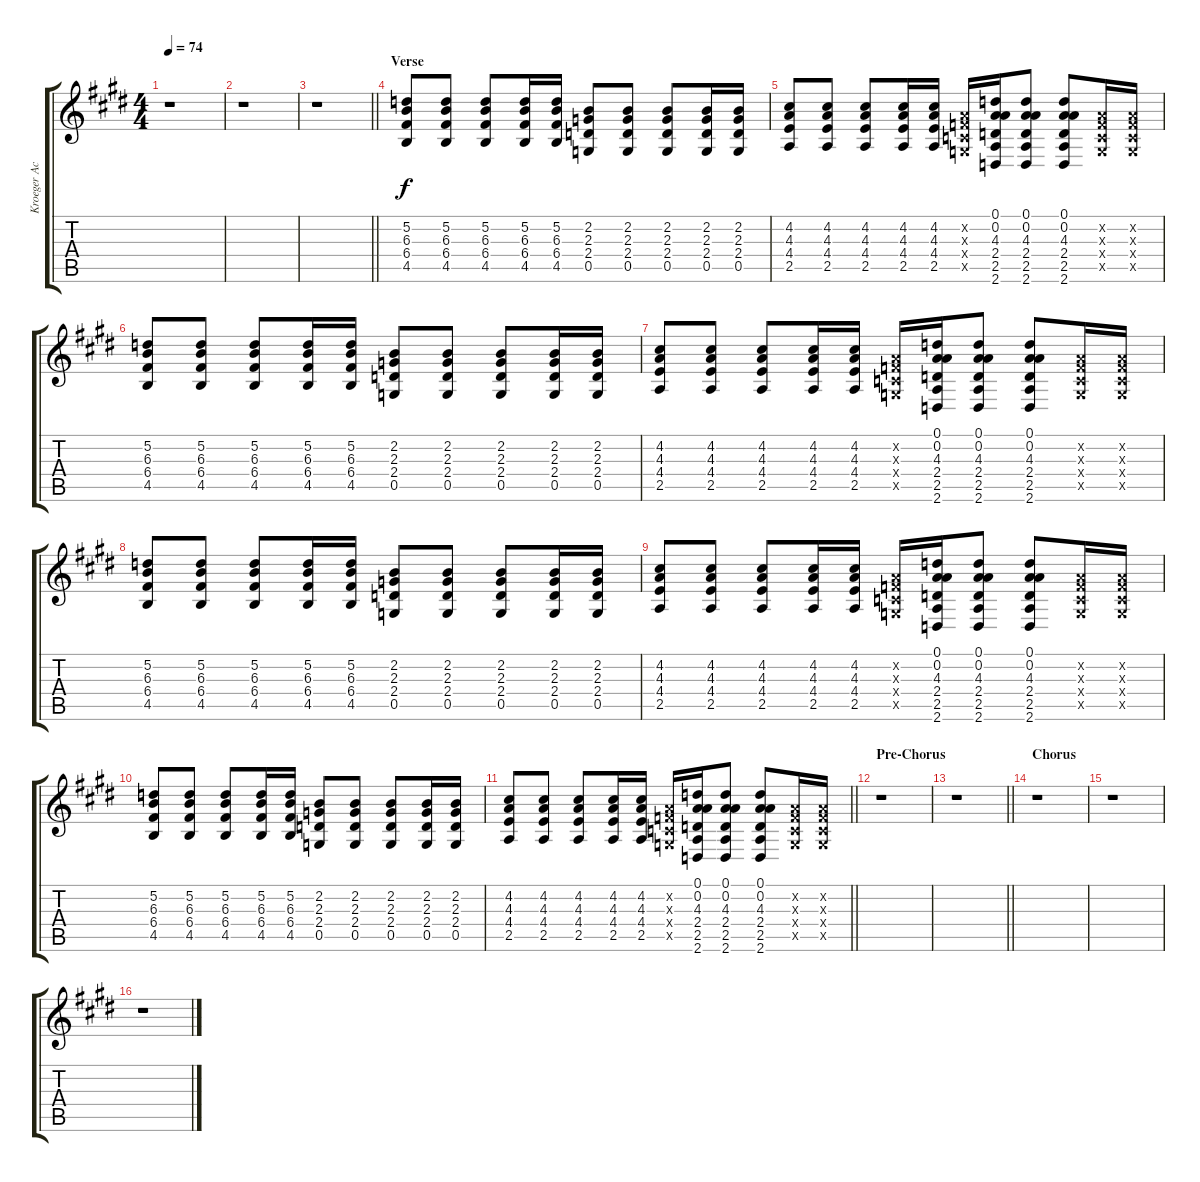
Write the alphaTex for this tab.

\track ("Kroeger Acoustic" "Kroeger Ac") {instrument acousticguitarsteel}
\staff {score tabs}
\tuning (D4 A3 F3 C3 G2 C2) {hide}
\ts (4 4)
\tempo 74
\clef g2
\ks c#minor
r.1{dy f} |
\ks e
r.1 |
\barLineRight lightlight
\ks c#minor
r.1 |
\section ("" "Verse")
(5.2 6.3 6.4 4.5).8 (5.2 6.3 6.4 4.5).8 (5.2 6.3 6.4 4.5).8 (5.2 6.3 6.4 4.5).16 (5.2 6.3 6.4 4.5).16 (2.2 2.3 2.4 0.5).8 (2.2 2.3 2.4 0.5).8 (2.2 2.3 2.4 0.5).8 (2.2 2.3 2.4 0.5).16 (2.2 2.3 2.4 0.5).16 |
(4.2 4.3 4.4 2.5).8 (4.2 4.3 4.4 2.5).8 (4.2 4.3 4.4 2.5).8 (4.2 4.3 4.4 2.5).16 (4.2 4.3 4.4 2.5).16 (0.2{x} 0.3{x} 0.4{x} 0.5{x}).16 (0.1 0.2 4.3 2.4 2.5 2.6).16 (0.1 0.2 4.3 2.4 2.5 2.6).8 (0.1 0.2 4.3 2.4 2.5 2.6).8 (0.2{x} 0.3{x} 0.4{x} 0.5{x}).16 (0.2{x} 0.3{x} 0.4{x} 0.5{x}).16 |
\ks e
(5.2 6.3 6.4 4.5).8 (5.2 6.3 6.4 4.5).8 (5.2 6.3 6.4 4.5).8 (5.2 6.3 6.4 4.5).16 (5.2 6.3 6.4 4.5).16 (2.2 2.3 2.4 0.5).8 (2.2 2.3 2.4 0.5).8 (2.2 2.3 2.4 0.5).8 (2.2 2.3 2.4 0.5).16 (2.2 2.3 2.4 0.5).16 |
\ks c#minor
(4.2 4.3 4.4 2.5).8 (4.2 4.3 4.4 2.5).8 (4.2 4.3 4.4 2.5).8 (4.2 4.3 4.4 2.5).16 (4.2 4.3 4.4 2.5).16 (0.2{x} 0.3{x} 0.4{x} 0.5{x}).16 (0.1 0.2 4.3 2.4 2.5 2.6).16 (0.1 0.2 4.3 2.4 2.5 2.6).8 (0.1 0.2 4.3 2.4 2.5 2.6).8 (0.2{x} 0.3{x} 0.4{x} 0.5{x}).16 (0.2{x} 0.3{x} 0.4{x} 0.5{x}).16 |
\ks e
(5.2 6.3 6.4 4.5).8 (5.2 6.3 6.4 4.5).8 (5.2 6.3 6.4 4.5).8 (5.2 6.3 6.4 4.5).16 (5.2 6.3 6.4 4.5).16 (2.2 2.3 2.4 0.5).8 (2.2 2.3 2.4 0.5).8 (2.2 2.3 2.4 0.5).8 (2.2 2.3 2.4 0.5).16 (2.2 2.3 2.4 0.5).16 |
\ks c#minor
(4.2 4.3 4.4 2.5).8 (4.2 4.3 4.4 2.5).8 (4.2 4.3 4.4 2.5).8 (4.2 4.3 4.4 2.5).16 (4.2 4.3 4.4 2.5).16 (0.2{x} 0.3{x} 0.4{x} 0.5{x}).16 (0.1 0.2 4.3 2.4 2.5 2.6).16 (0.1 0.2 4.3 2.4 2.5 2.6).8 (0.1 0.2 4.3 2.4 2.5 2.6).8 (0.2{x} 0.3{x} 0.4{x} 0.5{x}).16 (0.2{x} 0.3{x} 0.4{x} 0.5{x}).16 |
\ks e
(5.2 6.3 6.4 4.5).8 (5.2 6.3 6.4 4.5).8 (5.2 6.3 6.4 4.5).8 (5.2 6.3 6.4 4.5).16 (5.2 6.3 6.4 4.5).16 (2.2 2.3 2.4 0.5).8 (2.2 2.3 2.4 0.5).8 (2.2 2.3 2.4 0.5).8 (2.2 2.3 2.4 0.5).16 (2.2 2.3 2.4 0.5).16 |
\barLineRight lightlight
\ks c#minor
(4.2 4.3 4.4 2.5).8 (4.2 4.3 4.4 2.5).8 (4.2 4.3 4.4 2.5).8 (4.2 4.3 4.4 2.5).16 (4.2 4.3 4.4 2.5).16 (0.2{x} 0.3{x} 0.4{x} 0.5{x}).16 (0.1 0.2 4.3 2.4 2.5 2.6).16 (0.1 0.2 4.3 2.4 2.5 2.6).8 (0.1 0.2 4.3 2.4 2.5 2.6).8 (0.2{x} 0.3{x} 0.4{x} 0.5{x}).16 (0.2{x} 0.3{x} 0.4{x} 0.5{x}).16 |
\section ("" "Pre-Chorus")
\ks e
r.1 |
\barLineRight lightlight
\ks c#minor
r.1 |
\section ("" "Chorus")
\ks e
r.1 |
\ks c#minor
r.1 |
\ks e
r.1
